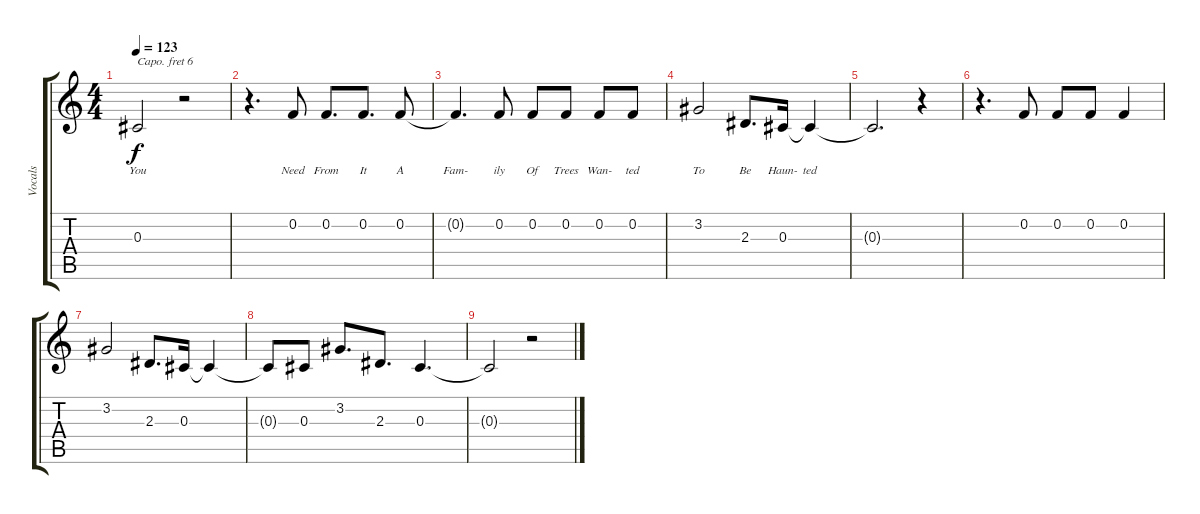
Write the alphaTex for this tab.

\track ("Vocals" "Vocals") {instrument panflute}
\staff {score tabs}
\capo 6
\tuning (E4 B3 G3 D3 A2 E2) {hide}
\ts (4 4)
\tempo 123
\clef g2
\ks c
0.3{t}.2{lyrics (0 "You") lyrics (1 "") lyrics (2 "") lyrics (3 "") lyrics (4 "") dy f} r.2 |
r.4{d} 0.2.8{lyrics (0 "Need") lyrics (1 "") lyrics (2 "") lyrics (3 "") lyrics (4 "")} 0.2.8{d lyrics (0 "From") lyrics (1 "") lyrics (2 "") lyrics (3 "") lyrics (4 "")} 0.2.8{d lyrics (0 "It") lyrics (1 "") lyrics (2 "") lyrics (3 "") lyrics (4 "")} 0.2.8{lyrics (0 "A") lyrics (1 "") lyrics (2 "") lyrics (3 "") lyrics (4 "")} |
0.2{t}.4{d lyrics (0 "Fam-") lyrics (1 "") lyrics (2 "") lyrics (3 "") lyrics (4 "")} 0.2.8{lyrics (0 "ily") lyrics (1 "") lyrics (2 "") lyrics (3 "") lyrics (4 "")} 0.2.8{lyrics (0 "Of") lyrics (1 "") lyrics (2 "") lyrics (3 "") lyrics (4 "")} 0.2.8{lyrics (0 "Trees") lyrics (1 "") lyrics (2 "") lyrics (3 "") lyrics (4 "")} 0.2.8{lyrics (0 "Wan-") lyrics (1 "") lyrics (2 "") lyrics (3 "") lyrics (4 "")} 0.2.8{lyrics (0 "ted") lyrics (1 "") lyrics (2 "") lyrics (3 "") lyrics (4 "")} |
3.2.2{lyrics (0 "To") lyrics (1 "") lyrics (2 "") lyrics (3 "") lyrics (4 "")} 2.3.8{d lyrics (0 "Be") lyrics (1 "") lyrics (2 "") lyrics (3 "") lyrics (4 "")} 0.3.16{lyrics (0 "Haun-") lyrics (1 "") lyrics (2 "") lyrics (3 "") lyrics (4 "")} 0.3{t}.4{lyrics (0 "ted") lyrics (1 "") lyrics (2 "") lyrics (3 "") lyrics (4 "")} |
0.3{t}.2{d} r.4 |
r.4{d} 0.2.8 0.2.8 0.2.8 0.2.4 |
3.2.2 2.3.8{d} 0.3.16 0.3{t}.4 |
0.3{t}.8 0.3.8 3.2.8{d} 2.3.8{d} 0.3.4{d} |
0.3{t}.2 r.2
